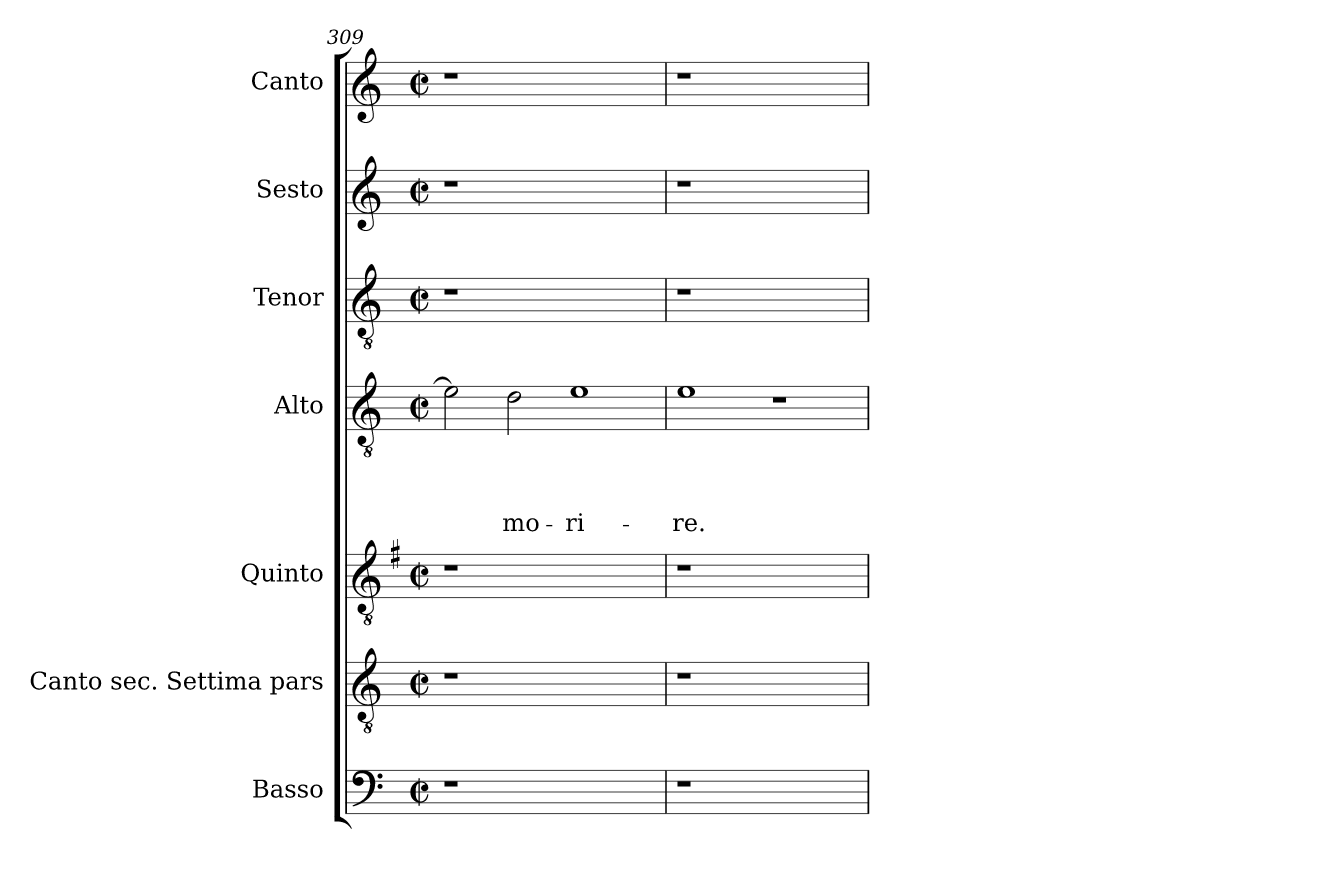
**kern	**kern	**kern	**kern	**text	**text	**text	**text	**kern	**kern	**kern
*part7	*part6	*part5	*part4	*part4	*part4	*part4	*part4	*part3	*part2	*part1
*staff7	*staff6	*staff5	*staff4	*staff4	*staff4	*staff4	*staff4	*staff3	*staff2	*staff1
*I"Basso	*I"Canto sec. Settima pars	*I"Quinto	*I"Alto	*	*	*	*	*I"Tenor	*I"Sesto	*I"Canto
*	*	*I'Quinto	*I'Alto	*	*	*	*	*I'Tenor	*I'Sesto	*I'Canto
*clefF4	*clefGv2	*clefGv2	*clefGv2	*	*	*	*	*clefGv2	*clefG2	*clefG2
*k[]	*k[]	*k[f#]	*k[]	*	*	*	*	*k[]	*k[]	*k[]
*C:	*C:	*G:	*C:	*	*	*	*	*C:	*C:	*C:
*M2/2	*M2/2	*M2/2	*M2/2	*	*	*	*	*M2/2	*M2/2	*M2/2
*met(c|)	*met(c|)	*met(c|)	*met(c|)	*	*	*	*	*met(c|)	*met(c|)	*met(c|)
=309	=309	=309	=309	=309	=309	=309	=309	=309	=309	=309
1r	1r	1r	2e\]	.	.	.	.	1r	1r	1r
!	!	!	!	!	!	!	!LO:LY:b	!	!	!
.	.	.	2d\	.	.	.	mo-	.	.	.
!	!	!	!	!	!	!	!LO:LY:b	!	!	!
1ryy	1ryy	1ryy	1e	.	.	.	-ri-	1ryy	1ryy	1ryy
!!LO:LB:g=z
=310	=310	=310	=310	=310	=310	=310	=310	=310	=310	=310
!	!	!	!	!	!	!	!LO:LY:b	!	!	!
1r	1r	1r	1e	.	.	.	-re.	1r	1r	1r
1ryy	1ryy	1ryy	1r	.	.	.	.	1ryy	1ryy	1ryy
=	=	=	=	=	=	=	=	=	=	=
*-	*-	*-	*-	*-	*-	*-	*-	*-	*-	*-
